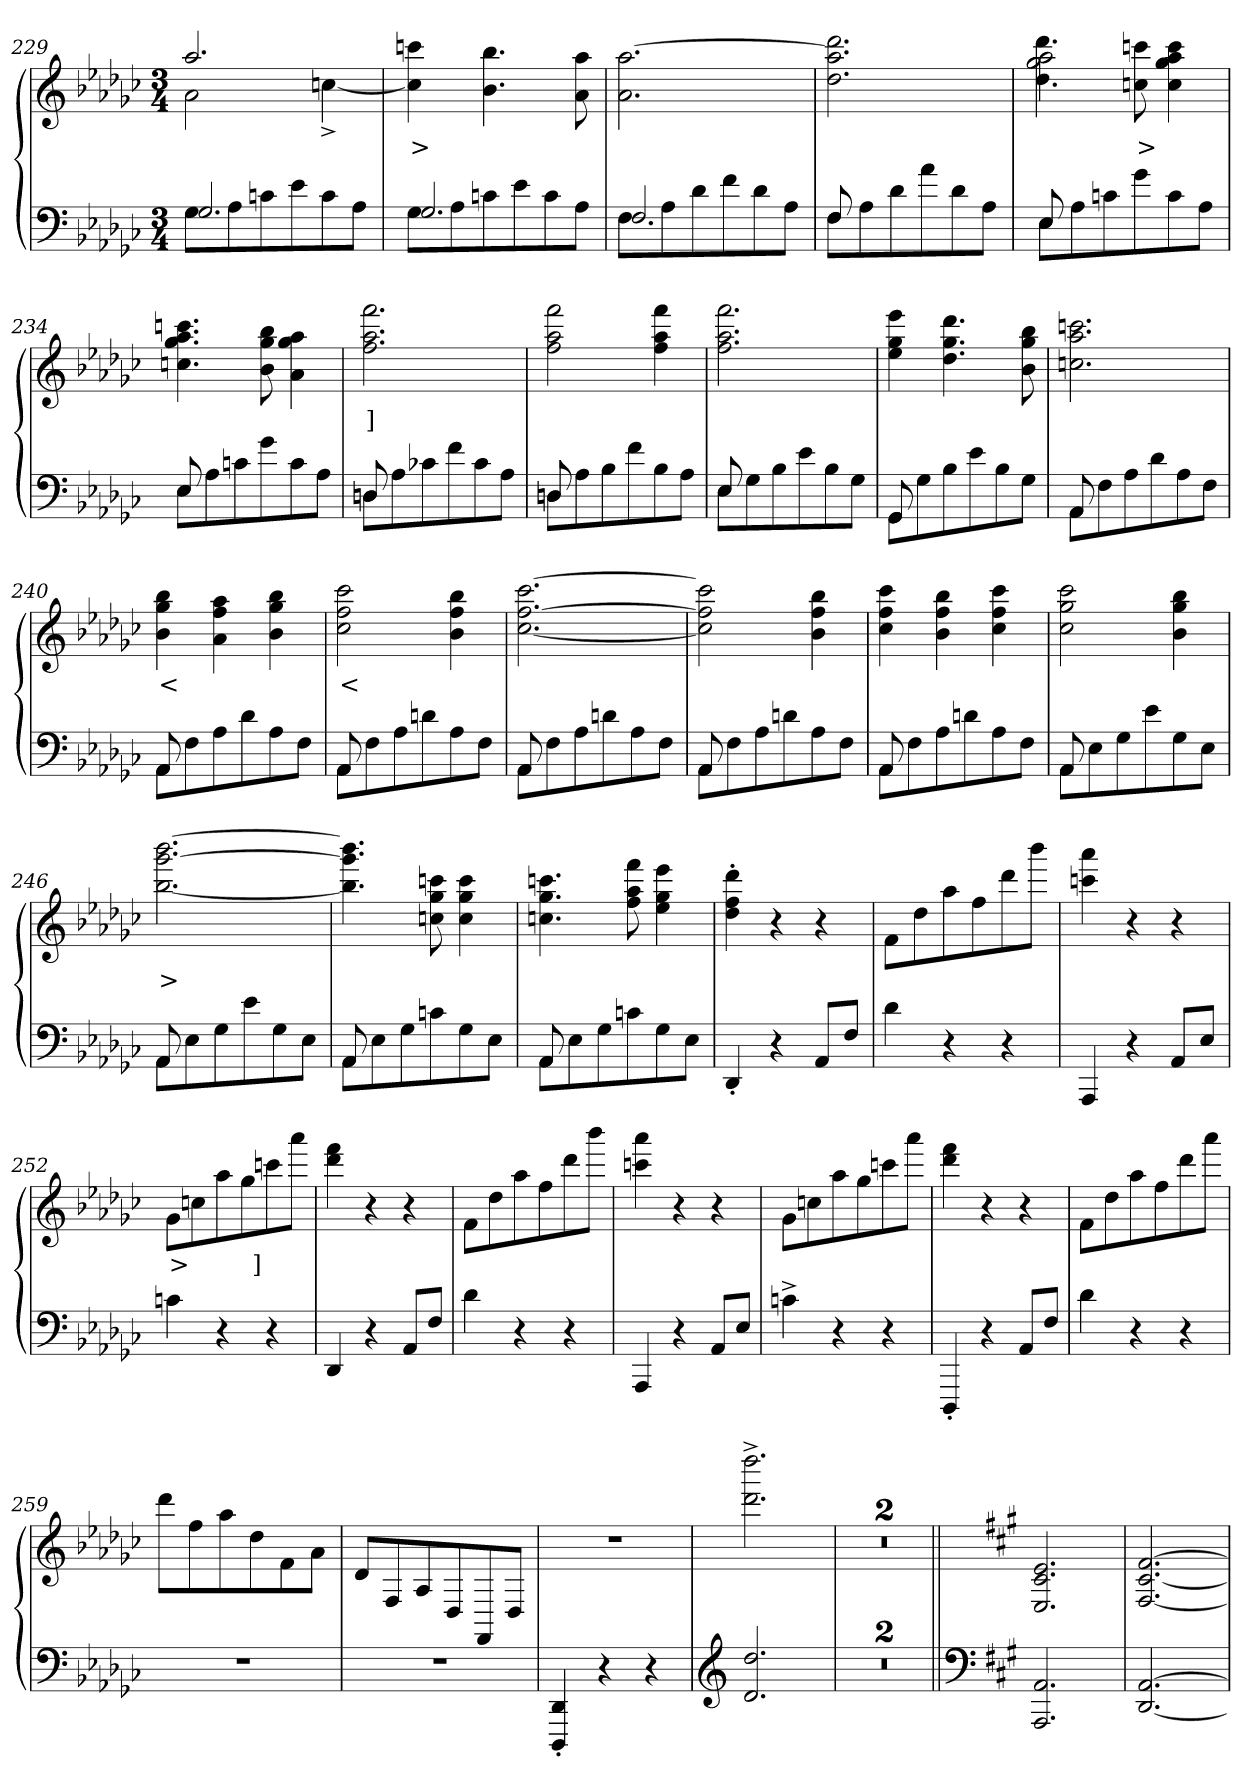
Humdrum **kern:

**kern	**kern	**text
*part2	*part1	*part1
*staff2	*staff1	*staff1
*clefF4	*clefG2	*
*k[b-e-a-d-g-c-]	*k[b-e-a-d-g-c-]	*
*M3/4	*M3/4	*
=229	=229	=229
*^	*^	*
8G-\L	2.G-/	2.aa-	2a-	.
8A-	.	.	.	.
8cn	.	.	.	.
8e-	.	.	.	.
8c	.	.	[4ccn^>	.
8A-J	.	.	.	.
*	*	*v	*v	*
=230	=230	=230	=230
8G-\L	2.G-/	4cccn 4ccn]	>
8A-	.	.	.
8cn	.	4.bb- 4.b-	.
8e-	.	.	.
8c	.	.	.
8A-J	.	8aa- 8a-	.
=231	=231	=231	=231
8F\L	2.F/	[2.aa- 2.a-	.
8A-	.	.	.
8d-	.	.	.
8f	.	.	.
8d-	.	.	.
8A-J	.	.	.
=232	=232	=232	=232
8F	8FL	2.ddd- 2.aa-] 2.dd-	.
2ryy	8A-	.	.
.	8d-	.	.
.	8a-	.	.
.	8d-	.	.
8ryy	8A-J	.	.
=233	=233	=233	=233
*	*	*^	*
8E-	8E-L	2aa-\ 2gg-\	4.ddd-\ 4.dd-\	.
2ryy	8A-	.	.	.
.	8cn	.	.	.
.	8g-	.	8cccn 8ccn	>
.	8c	4ryy	4ccc 4aa- 4gg- 4cc	.
8ryy	8A-J	.	.	.
*	*	*v	*v	*
=234	=234	=234	=234
8E-	8E-L	4.cccn 4.aa- 4.gg- 4.ccn	.
2ryy	8A-	.	.
.	8cn	.	.
.	8g-	8bb- 8gg- 8b-	.
.	8c	4aa- 4gg- 4a-	.
8ryy	8A-J	.	.
=235	=235	=235	=235
8Dn	8DnL	2.fff 2.aa- 2.ff	]
2ryy	8A-	.	.
.	8c-X	.	.
.	8f	.	.
.	8c-	.	.
8ryy	8A-J	.	.
=236	=236	=236	=236
8Dn	8DnL	2fff 2aa- 2ff	.
2ryy	8A-	.	.
.	8B-	.	.
.	8f	.	.
.	8B-	4fff 4aa- 4ff	.
8ryy	8A-J	.	.
=237	=237	=237	=237
8E-	8E-L	2.fff 2.aa- 2.ff	.
2ryy	8G-	.	.
.	8B-	.	.
.	8e-	.	.
.	8B-	.	.
8ryy	8G-J	.	.
=238	=238	=238	=238
8GG-	8GG-L	4eee- 4gg- 4ee-	.
2ryy	8G-	.	.
.	8B-	4.ddd- 4.gg- 4.dd-	.
.	8e-	.	.
.	8B-	.	.
8ryy	8G-J	8bb- 8gg- 8b-	.
=239	=239	=239	=239
8AA-	8AA-L	2.cccn 2.aa- 2.ccn	.
2ryy	8F	.	.
.	8A-	.	.
.	8d-	.	.
.	8A-	.	.
8ryy	8FJ	.	.
=240	=240	=240	=240
8AA-	8AA-L	4bb- 4gg- 4b-	<
2ryy	8F	.	.
.	8A-	4aa- 4ff 4a-	.
.	8d-	.	.
.	8A-	4bb- 4gg- 4b-	.
8ryy	8FJ	.	.
=241	=241	=241	=241
8AA-	8AA-L	2ccc- 2ff 2cc-	<
2ryy	8F	.	.
.	8A-	.	.
.	8dn	.	.
.	8A-	4bb- 4ff 4b-	.
8ryy	8FJ	.	.
=242	=242	=242	=242
8AA-	8AA-L	[2.ccc- [2.ff [2.cc-	.
2ryy	8F	.	.
.	8A-	.	.
.	8dn	.	.
.	8A-	.	.
8ryy	8FJ	.	.
=243	=243	=243	=243
8AA-	8AA-L	2ccc-] 2ff] 2cc-]	.
2ryy	8F	.	.
.	8A-	.	.
.	8dn	.	.
.	8A-	4bb- 4ff 4b-	.
8ryy	8FJ	.	.
=244	=244	=244	=244
8AA-	8AA-L	4ccc- 4ff 4cc-	.
2ryy	8F	.	.
.	8A-	4bb- 4ff 4b-	.
.	8dn	.	.
.	8A-	4ccc- 4ff 4cc-	.
8ryy	8FJ	.	.
=245	=245	=245	=245
8AA-	8AA-L	2ccc- 2gg- 2cc-	.
2ryy	8E-	.	.
.	8G-	.	.
.	8e-	.	.
.	8G-	4bb- 4gg- 4b-	.
8ryy	8E-J	.	.
=246	=246	=246	=246
8AA-	8AA-L	[2.bbb- [2.ggg- [2.bb-	>
2ryy	8E-	.	.
.	8G-	.	.
.	8e-	.	.
.	8G-	.	.
8ryy	8E-J	.	.
=247	=247	=247	=247
8AA-	8AA-L	4.bbb-] 4.ggg-] 4.bb-]	.
2ryy	8E-	.	.
.	8G-	.	.
.	8cn	8cccn 8gg- 8ccn	.
.	8G-	4ccc 4gg- 4cc	.
8ryy	8E-J	.	.
=248	=248	=248	=248
8AA-	8AA-L	4.cccn 4.gg- 4.ccn	.
2ryy	8E-	.	.
.	8G-	.	.
.	8cn	8fff 8aa- 8ff	.
.	8G-	4eee- 4gg- 4ee-	.
8ryy	8E-J	.	.
*v	*v	*	*
=249	=249	=249
4DD-'>	4ddd-'> 4ff'> 4dd-'>	.
4r	4r	.
8AA-L	4r	.
8FJ	.	.
=250	=250	=250
4d-	8fL	.
.	8dd-	.
4r	8aa-	.
.	8ff	.
4r	8ddd-	.
.	8bbb-J	.
=251	=251	=251
4AAA-	4aaa- 4cccn	.
4r	4r	.
8AA-L	4r	.
8E-J	.	.
=252	=252	=252
4cn	8g-\L	>
.	8ccn	.
4r	8aa-	.
.	8gg-	.
4r	8ccc	]
.	8aaa-J	.
=253	=253	=253
4DD-	4fff 4ddd-	.
4r	4r	.
8AA-L	4r	.
8FJ	.	.
=254	=254	=254
4d-	8f\L	.
.	8dd-	.
4r	8aa-	.
.	8ff	.
4r	8ddd-	.
.	8bbb-J	.
=255	=255	=255
4AAA-	4aaa- 4cccn	.
4r	4r	.
8AA-L	4r	.
8E-J	.	.
=256	=256	=256
4cn^>	8g-L	.
.	8ccn	.
4r	8aa-	.
.	8gg-	.
4r	8ccc	.
.	8aaa-J	.
=257	=257	=257
4DDD-'>/	4fff 4ddd-	.
4r	4r	.
8AA-L	4r	.
8FJ	.	.
=258	=258	=258
4d-	8fL	.
.	8dd-	.
4r	8aa-	.
.	8ff	.
4r	8ddd-	.
.	8aaa-J	.
=259	=259	=259
2.r	8ddd-L	.
.	8ff	.
.	8aa-	.
.	8dd-	.
.	8f	.
.	8a-J	.
=260	=260	=260
2.r	8d-\L	.
.	8F/	.
.	8A-/	.
.	8D-/	.
.	8FF/	.
.	8D-/J	.
=261	=261	=261
4DD-'> 4DDD-'>	2.r	.
4r	.	.
4r	.	.
=262	=262	=262
*clefG2	*	*
2.dd- 2.d-	2.dddd-^> 2.ddd-^>	.
=263	=263	=263
2.r	2.r	.
=264	=264	=264
2.r	2.r	.
=265||	=265||	=265||
*clefF4	*	*
*k[f#c#g#]	*k[f#c#g#]	*
2.AA 2.AAA	2.e 2.c# 2.E	.
=266	=266	=266
[2.AA [2.DD	[2.f# [2.c# [2.F#	.
=	=	=
*-	*-	*-
